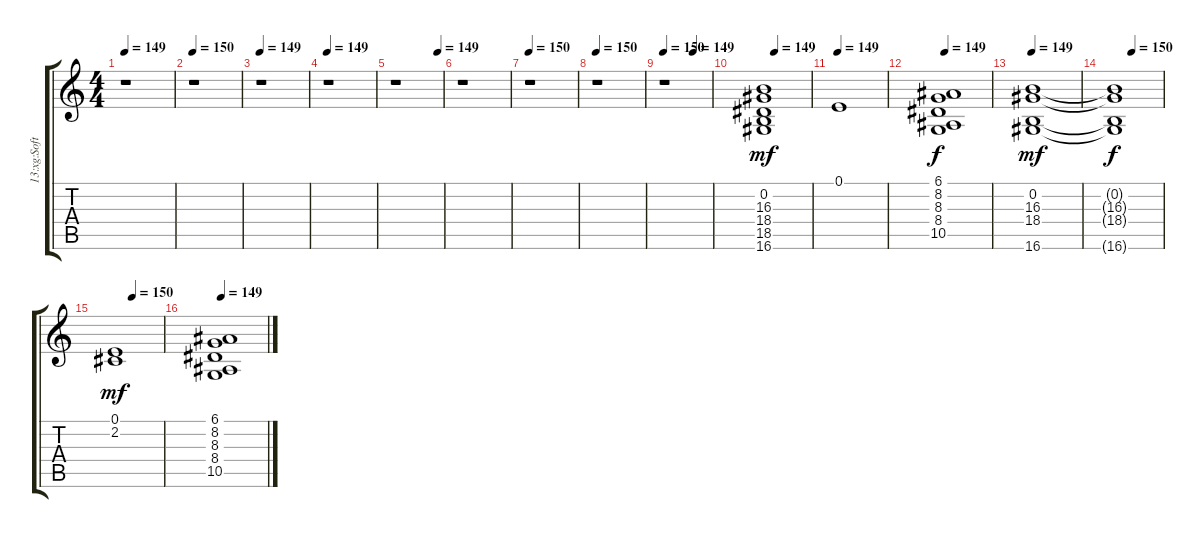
\track ("13:xg:Soft Pad" "13:xg:Soft") {instrument pad2warm}
\staff {score tabs}
\tuning (E4 B3 G3 D3 A2 E2) {hide}
\ts (4 4)
\tempo 149
\clef g2
\ks c
r.1{dy f} |
\tempo 150
r.1 |
\tempo 149
r.1 |
\tempo 149
r.1 |
\tempo (149 0.90625)
r.1 |
r.1 |
\tempo 150
r.1 |
\tempo 150
r.1 |
\tempo 150
\tempo (149 0.625)
r.1 |
\tempo (149 0.25)
(0.2 16.3 18.4 18.5 16.6).1{dy mf} |
\tempo 149
0.1.1 |
\tempo 149
(6.1 8.2 8.3 8.4 10.5).1{dy f} |
\tempo 149
(0.2 16.3 18.4 16.6).1{dy mf} |
\tempo (150 0.375)
(0.2{t} 16.3{t} 18.4{t} 16.6{t}).1{dy f} |
\tempo (150 0.375)
(0.1 2.2).1{dy mf} |
\tempo 149
(6.1 8.2 8.3 8.4 10.5).1
